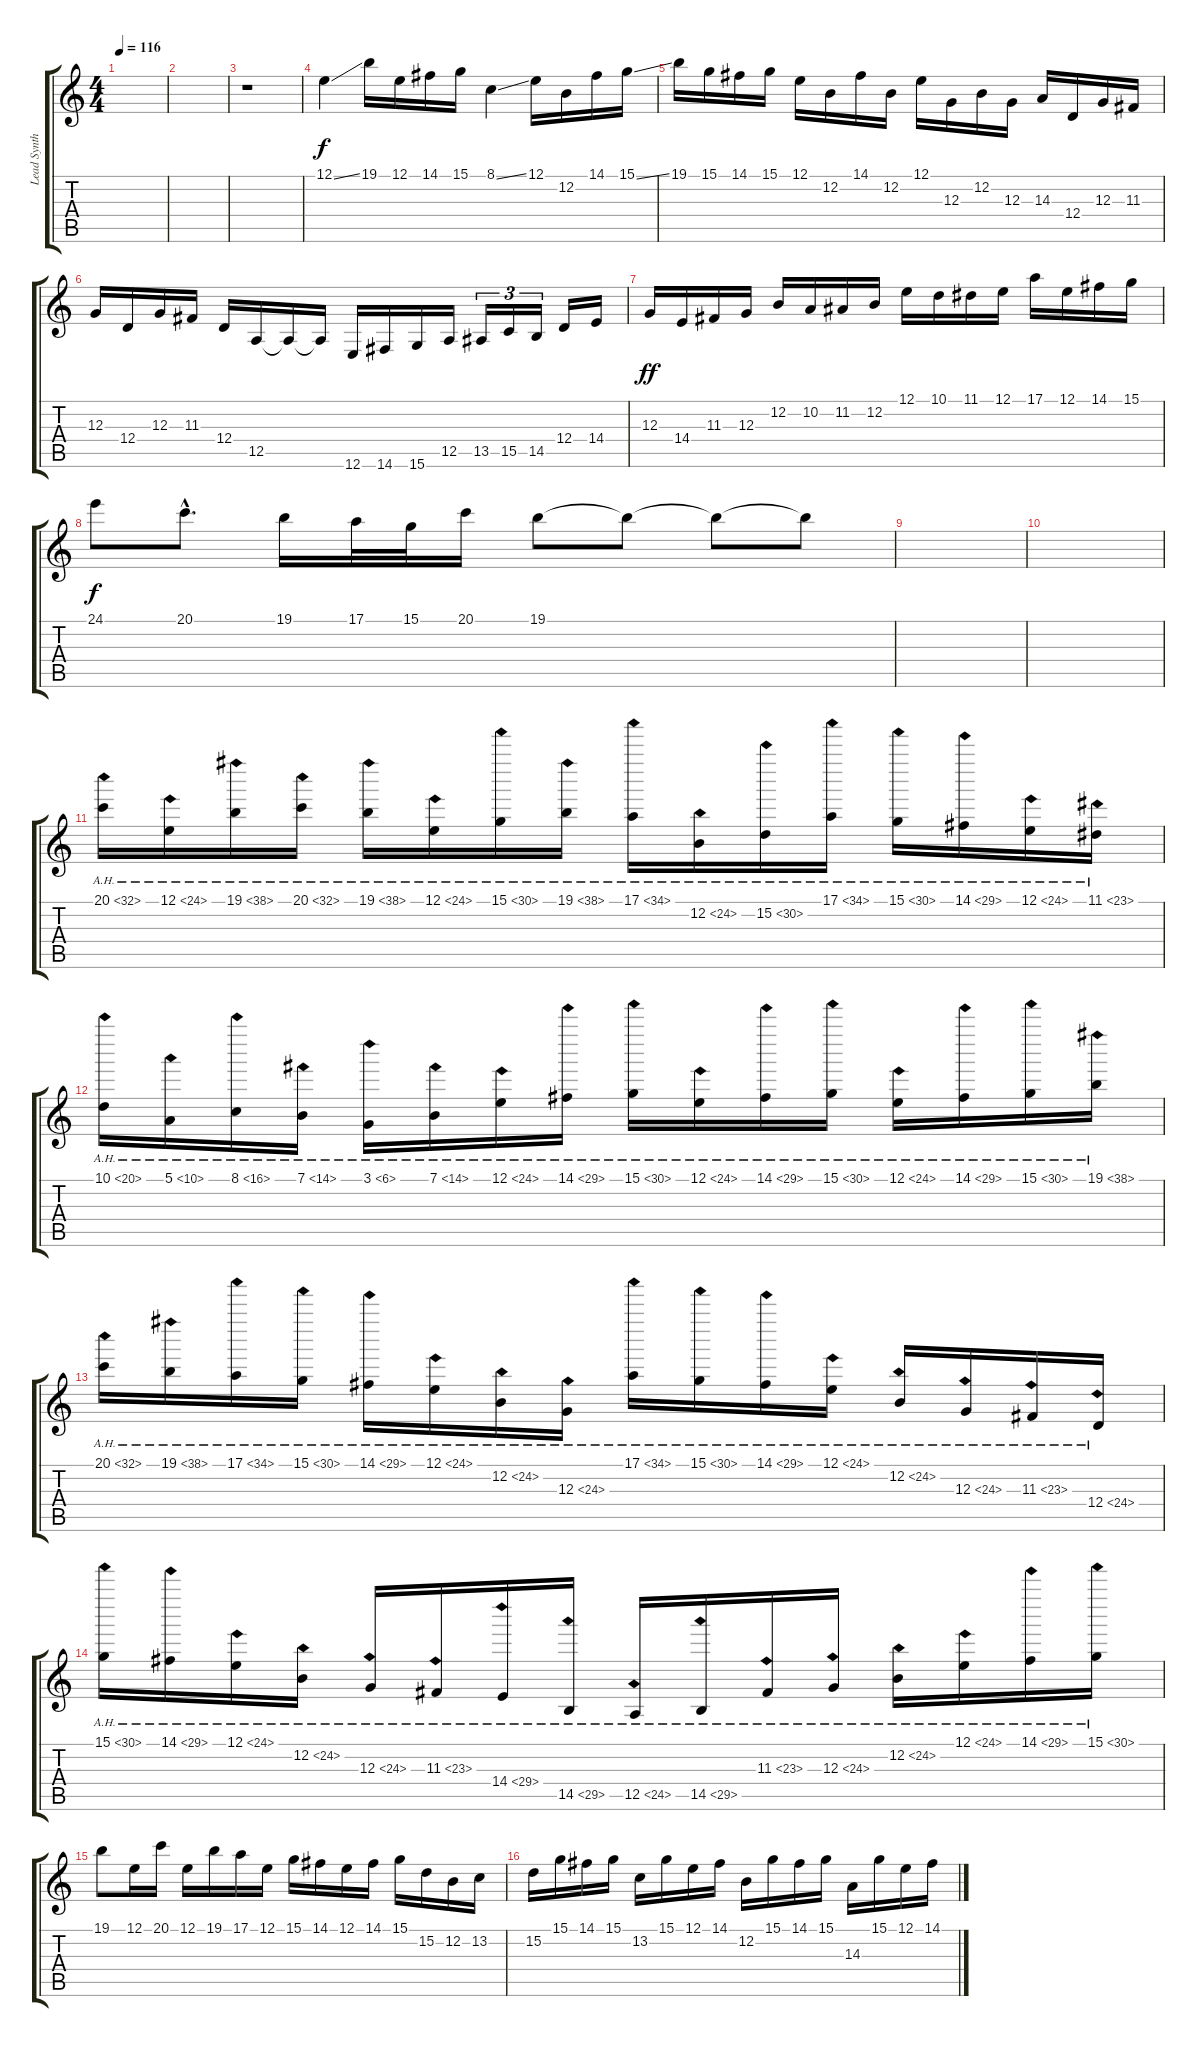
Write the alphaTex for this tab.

\track ("Lead Synth2" "Lead Synth") {instrument tremolostrings}
\staff {score tabs}
\tuning (E4 B3 G3 D3 A2 E2) {hide}
\ts (4 4)
\tempo 116
\clef g2
\ks c
|
|
r.1{volume 9} |
12.1{ss}.4{volume 15} 19.1.16 12.1.16 14.1.16 15.1.16 8.1{ss}.4 12.1.16 12.2.16 14.1.16 15.1{ss}.16 |
19.1.16 15.1.16 14.1.16 15.1.16 12.1.16 12.2.16 14.1.16 12.2.16 12.1.16 12.3.16 12.2.16 12.3.16 14.3.16 12.4.16 12.3.16 11.3.16 |
12.3.16 12.4.16 12.3.16 11.3.16 12.4.16 12.5.16 12.5{t}.16 12.5{t}.16 12.6.16 14.6.16 15.6.16 12.5.16 13.5.16{tu (3 2)} 15.5.16{tu (3 2)} 14.5.16{tu (3 2)} 12.4.16 14.4.16 |
12.3.16{dy ff} 14.4.16 11.3.16 12.3.16 12.2.16 10.2.16 11.2.16 12.2.16 12.1.16 10.1.16 11.1.16 12.1.16 17.1.16 12.1.16 14.1.16 15.1.16 |
24.1.8{dy f} 20.1{hac}.8{d} 19.1.16 17.1.32 15.1.32 20.1.16 19.1.8 19.1{t}.8 19.1{t}.8 19.1{t}.8 |
|
|
20.1{ah 12}.16 12.1{ah 12}.16 19.1{ah 19}.16 20.1{ah 12}.16 19.1{ah 19}.16 12.1{ah 12}.16 15.1{ah 15}.16 19.1{ah 19}.16 17.1{ah 17}.16 12.2{ah 12}.16 15.2{ah 15}.16 17.1{ah 17}.16 15.1{ah 15}.16 14.1{ah 15}.16 12.1{ah 12}.16 11.1{ah 12}.16 |
10.1{ah 10}.16 5.1{ah 5}.16 8.1{ah 8}.16 7.1{ah 7}.16 3.1{ah 3}.16 7.1{ah 7}.16 12.1{ah 12}.16 14.1{ah 15}.16 15.1{ah 15}.16 12.1{ah 12}.16 14.1{ah 15}.16 15.1{ah 15}.16 12.1{ah 12}.16 14.1{ah 15}.16 15.1{ah 15}.16 19.1{ah 19}.16 |
20.1{ah 12}.16 19.1{ah 19}.16 17.1{ah 17}.16 15.1{ah 15}.16 14.1{ah 15}.16 12.1{ah 12}.16 12.2{ah 12}.16 12.3{ah 12}.16 17.1{ah 17}.16 15.1{ah 15}.16 14.1{ah 15}.16 12.1{ah 12}.16 12.2{ah 12}.16 12.3{ah 12}.16 11.3{ah 12}.16 12.4{ah 12}.16 |
15.1{ah 15}.16 14.1{ah 15}.16 12.1{ah 12}.16 12.2{ah 12}.16 12.3{ah 12}.16 11.3{ah 12}.16 14.4{ah 15}.16 14.5{ah 15}.16 12.5{ah 12}.16 14.5{ah 15}.16 11.3{ah 12}.16 12.3{ah 12}.16 12.2{ah 12}.16 12.1{ah 12}.16 14.1{ah 15}.16 15.1{ah 15}.16 |
19.1.8 12.1.16 20.1.16 12.1.16 19.1.16 17.1.16 12.1.16 15.1.16 14.1.16 12.1.16 14.1.16 15.1.16 15.2.16 12.2.16 13.2.16 |
15.2.16 15.1.16 14.1.16 15.1.16 13.2.16 15.1.16 12.1.16 14.1.16 12.2.16 15.1.16 14.1.16 15.1.16 14.3.16 15.1.16 12.1.16 14.1.16
